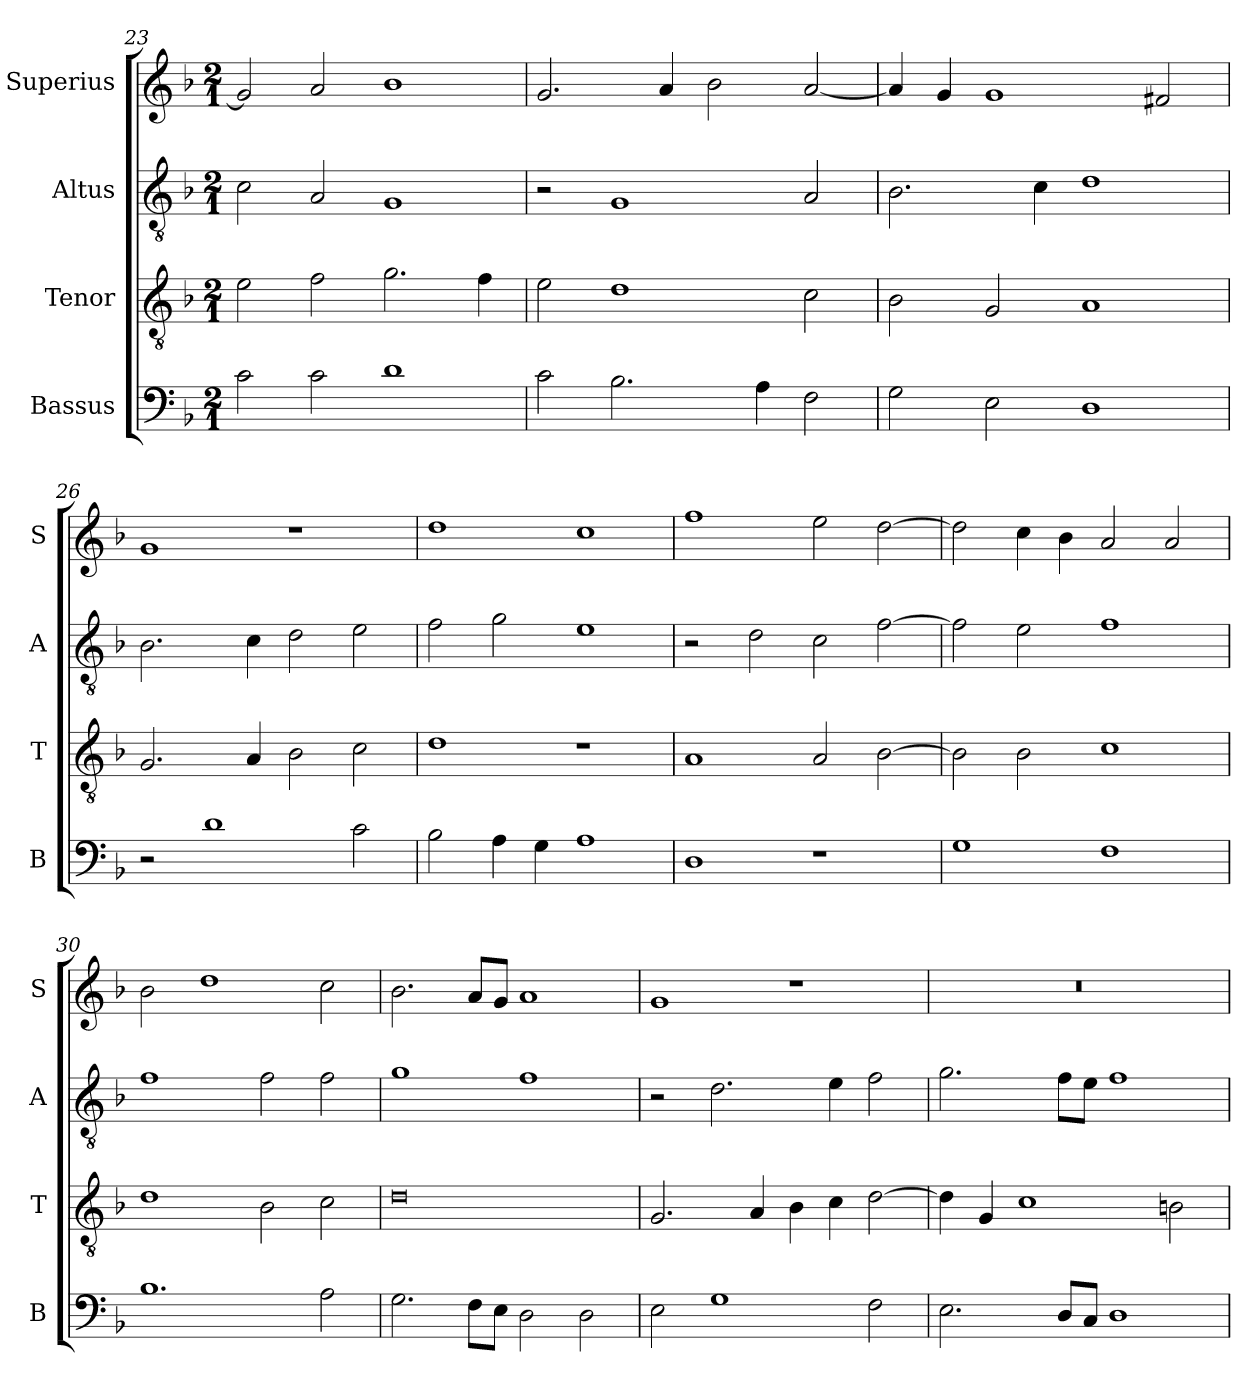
**kern	**kern	**kern	**kern
*part4	*part3	*part2	*part1
*staff4	*staff3	*staff2	*staff1
*I"Bassus	*I"Tenor	*I"Altus	*I"Superius
*I'B	*I'T	*I'A	*I'S
*clefF4	*clefGv2	*clefGv2	*clefG2
*k[b-]	*k[b-]	*k[b-]	*k[b-]
*F:	*F:	*F:	*F:
*M2/1	*M2/1	*M2/1	*M2/1
=23	=23	=23	=23
2c	2e	2c	2g]
2c	2f	2A	2a
1d	2.g	1G	1b-
.	4f	.	.
=24	=24	=24	=24
2c	2e	2r	2.g
2.B-	1d	1G	.
.	.	.	4a
.	.	.	2b-
4A	.	.	.
2F	2c	2A	[2a
=25	=25	=25	=25
2G	2B-	2.B-	4a]
.	.	.	4g
2E	2G	.	1g
.	.	4c	.
1D	1A	1d	.
.	.	.	2f#X
=26	=26	=26	=26
2r	2.G	2.B-	1g
1d	.	.	.
.	4A	4c	.
.	2B-	2d	1r
2c	2c	2e	.
=27	=27	=27	=27
2B-	1d	2f	1dd
4A	.	2g	.
4G	.	.	.
1A	1r	1e	1cc
=28	=28	=28	=28
1D	1A	2r	1ff
.	.	2d	.
1r	2A	2c	2ee
.	[2B-	[2f	[2dd
=29	=29	=29	=29
1G	2B-]	2f]	2dd]
.	2B-	2e	4cc
.	.	.	4b-
1F	1c	1f	2a
.	.	.	2a
=30	=30	=30	=30
1.B-	1d	1f	2b-
.	.	.	1dd
.	2B-	2f	.
2A	2c	2f	2cc
=31	=31	=31	=31
2.G	0d	1g	2.b-
8FL	.	.	8aL
8EJ	.	.	8gJ
2D	.	1f	1a
2D	.	.	.
=32	=32	=32	=32
2E	2.G	2r	1g
1G	.	2.d	.
.	4A	.	.
.	4B-	.	1r
.	4c	4e	.
2F	[2d	2f	.
=33	=33	=33	=33
2.E	4d]	2.g	0r
.	4G	.	.
.	1c	.	.
8DL	.	8fL	.
8CJ	.	8eJ	.
1D	.	1f	.
.	2Bn	.	.
=	=	=	=
*-	*-	*-	*-
